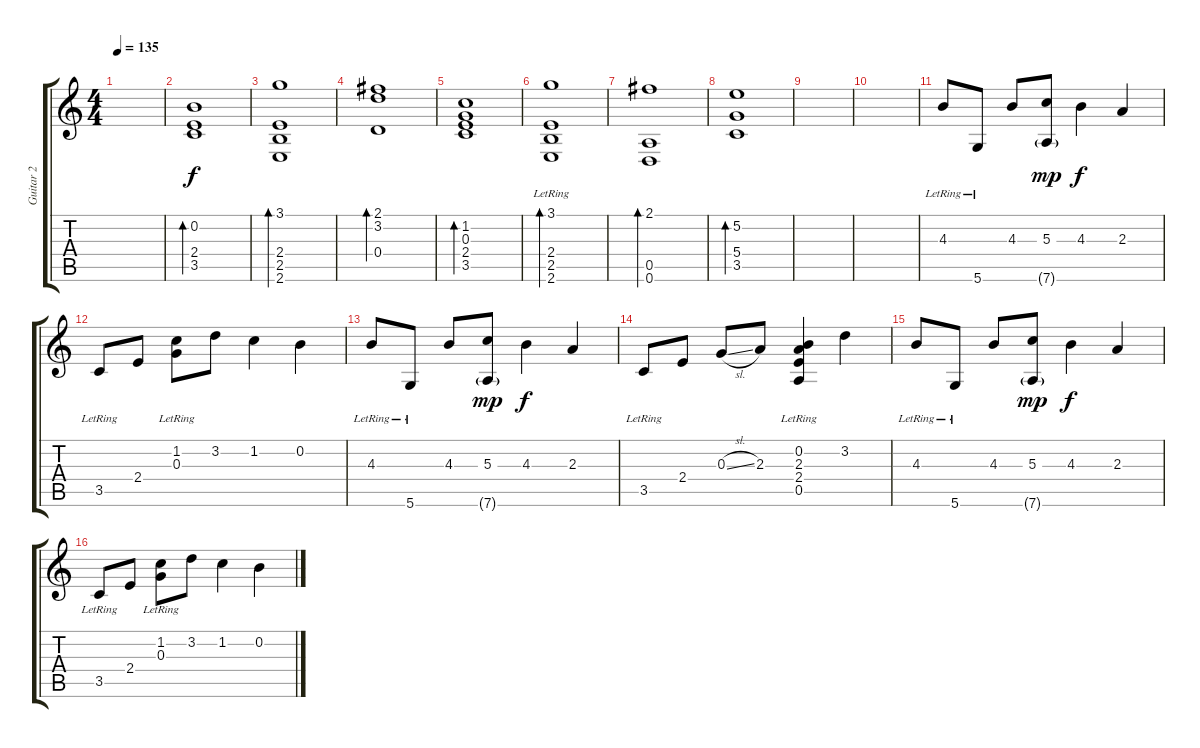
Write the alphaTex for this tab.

\track ("Guitar 2" "Guitar 2") {instrument electricguitarclean}
\staff {score tabs}
\tuning (E4 B3 G3 D3 A2 D2) {hide}
\ts (4 4)
\tempo 135
\clef g2
\ks c
|
(0.2 2.4 3.5).1{bd 240} |
(3.1 2.4 2.5 2.6).1{bd 60} |
(2.1 3.2 0.4).1{bd 240} |
(1.2 0.3 2.4 3.5).1{bd 60} |
(3.1 2.4{lr} 2.5{lr} 2.6{lr}).1{bd 120} |
(2.1 0.5 0.6).1{bd 120} |
(5.2 5.4 3.5).1{bd 120} |
|
|
4.3{lr}.8 5.6{lr}.8 4.3.8 (5.3 7.6{g}).8{dy mp} 4.3.4{dy f} 2.3.4 |
3.5{lr}.8 2.4.8 (1.2 0.3{lr}).8 3.2.8 1.2.4 0.2.4 |
4.3{lr}.8 5.6{lr}.8 4.3.8 (5.3 7.6{g}).8{dy mp} 4.3.4{dy f} 2.3.4 |
3.5{lr}.8 2.4.8 0.3{sl}.8 2.3.8 (0.2 2.3 2.4{lr} 0.5{lr}).4 3.2.4 |
4.3{lr}.8 5.6{lr}.8 4.3.8 (5.3 7.6{g}).8{dy mp} 4.3.4{dy f} 2.3.4 |
3.5{lr}.8 2.4.8 (1.2 0.3{lr}).8 3.2.8 1.2.4 0.2.4
